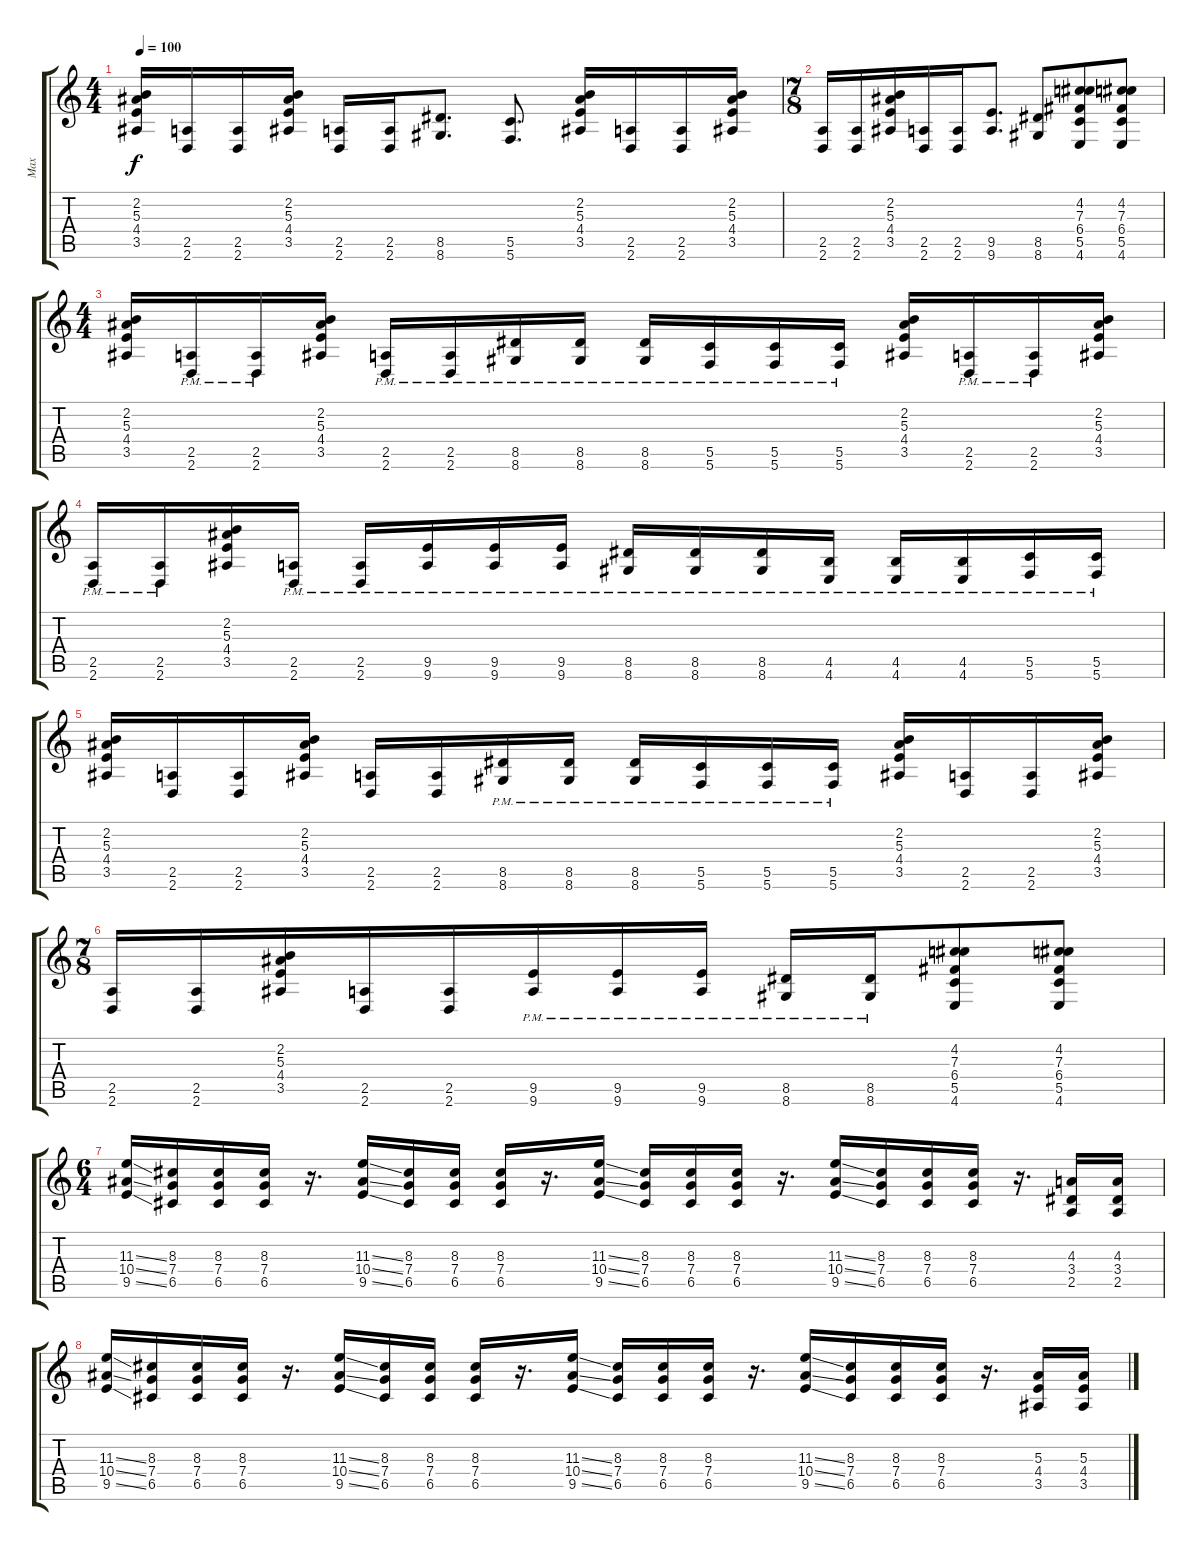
\track ("Max" "Max") {instrument distortionguitar}
\staff {score tabs}
\tuning (D4 A3 F3 C3 G2 C2) {hide}
\ts (4 4)
\tempo 100
\clef g2
\ks c
(2.2 5.3 4.4 3.5).16{dy f} (2.5 2.6).16 (2.5 2.6).16 (2.2 5.3 4.4 3.5).16 (2.5 2.6).16 (2.5 2.6).16 (8.5 8.6).8{d} (5.5 5.6).8{d} (2.2 5.3 4.4 3.5).16 (2.5 2.6).16 (2.5 2.6).16 (2.2 5.3 4.4 3.5).16 |
\ts (7 8)
(2.5 2.6).16 (2.5 2.6).16 (2.2 5.3 4.4 3.5).16 (2.5 2.6).16 (2.5 2.6).16 (9.5 9.6).8{d} (8.5 8.6).8 (4.2 7.3 6.4 5.5 4.6).8 (4.2 7.3 6.4 5.5 4.6).8 |
\ts (4 4)
(2.2 5.3 4.4 3.5).16 (2.5{pm} 2.6{pm}).16 (2.5{pm} 2.6{pm}).16 (2.2 5.3 4.4 3.5).16 (2.5{pm} 2.6{pm}).16 (2.5{pm} 2.6{pm}).16 (8.5{pm} 8.6{pm}).16 (8.5{pm} 8.6{pm}).16 (8.5{pm} 8.6{pm}).16 (5.5{pm} 5.6{pm}).16 (5.5{pm} 5.6{pm}).16 (5.5{pm} 5.6{pm}).16 (2.2 5.3 4.4 3.5).16 (2.5{pm} 2.6{pm}).16 (2.5{pm} 2.6{pm}).16 (2.2 5.3 4.4 3.5).16 |
(2.5{pm} 2.6{pm}).16 (2.5{pm} 2.6{pm}).16 (2.2 5.3 4.4 3.5).16 (2.5{pm} 2.6{pm}).16 (2.5{pm} 2.6{pm}).16 (9.5{pm} 9.6{pm}).16 (9.5{pm} 9.6{pm}).16 (9.5{pm} 9.6{pm}).16 (8.5{pm} 8.6{pm}).16 (8.5{pm} 8.6{pm}).16 (8.5{pm} 8.6{pm}).16 (4.5{pm} 4.6{pm}).16 (4.5{pm} 4.6{pm}).16 (4.5{pm} 4.6{pm}).16 (5.5{pm} 5.6{pm}).16 (5.5{pm} 5.6{pm}).16 |
(2.2 5.3 4.4 3.5).16 (2.5 2.6).16 (2.5 2.6).16 (2.2 5.3 4.4 3.5).16 (2.5 2.6).16 (2.5 2.6).16 (8.5{pm} 8.6{pm}).16 (8.5{pm} 8.6{pm}).16 (8.5{pm} 8.6{pm}).16 (5.5{pm} 5.6{pm}).16 (5.5{pm} 5.6{pm}).16 (5.5{pm} 5.6{pm}).16 (2.2 5.3 4.4 3.5).16 (2.5 2.6).16 (2.5 2.6).16 (2.2 5.3 4.4 3.5).16 |
\ts (7 8)
(2.5 2.6).16 (2.5 2.6).16 (2.2 5.3 4.4 3.5).16 (2.5 2.6).16 (2.5 2.6).16 (9.5{pm} 9.6{pm}).16 (9.5{pm} 9.6{pm}).16 (9.5{pm} 9.6{pm}).16 (8.5{pm} 8.6{pm}).16 (8.5{pm} 8.6{pm}).16 (4.2 7.3 6.4 5.5 4.6).8 (4.2 7.3 6.4 5.5 4.6).8 |
\ts (6 4)
(11.3{ss} 10.4{ss} 9.5{ss}).16 (8.3 7.4 6.5).16 (8.3 7.4 6.5).16 (8.3 7.4 6.5).16 r.16{d} (11.3{ss} 10.4{ss} 9.5{ss}).16 (8.3 7.4 6.5).16 (8.3 7.4 6.5).16 (8.3 7.4 6.5).16 r.16{d} (11.3{ss} 10.4{ss} 9.5{ss}).16 (8.3 7.4 6.5).16 (8.3 7.4 6.5).16 (8.3 7.4 6.5).16 r.16{d} (11.3{ss} 10.4{ss} 9.5{ss}).16 (8.3 7.4 6.5).16 (8.3 7.4 6.5).16 (8.3 7.4 6.5).16 r.16{d} (4.3 3.4 2.5).16 (4.3 3.4 2.5).16 |
(11.3{ss} 10.4{ss} 9.5{ss}).16 (8.3 7.4 6.5).16 (8.3 7.4 6.5).16 (8.3 7.4 6.5).16 r.16{d} (11.3{ss} 10.4{ss} 9.5{ss}).16 (8.3 7.4 6.5).16 (8.3 7.4 6.5).16 (8.3 7.4 6.5).16 r.16{d} (11.3{ss} 10.4{ss} 9.5{ss}).16 (8.3 7.4 6.5).16 (8.3 7.4 6.5).16 (8.3 7.4 6.5).16 r.16{d} (11.3{ss} 10.4{ss} 9.5{ss}).16 (8.3 7.4 6.5).16 (8.3 7.4 6.5).16 (8.3 7.4 6.5).16 r.16{d} (5.3 4.4 3.5).16 (5.3 4.4 3.5).16
